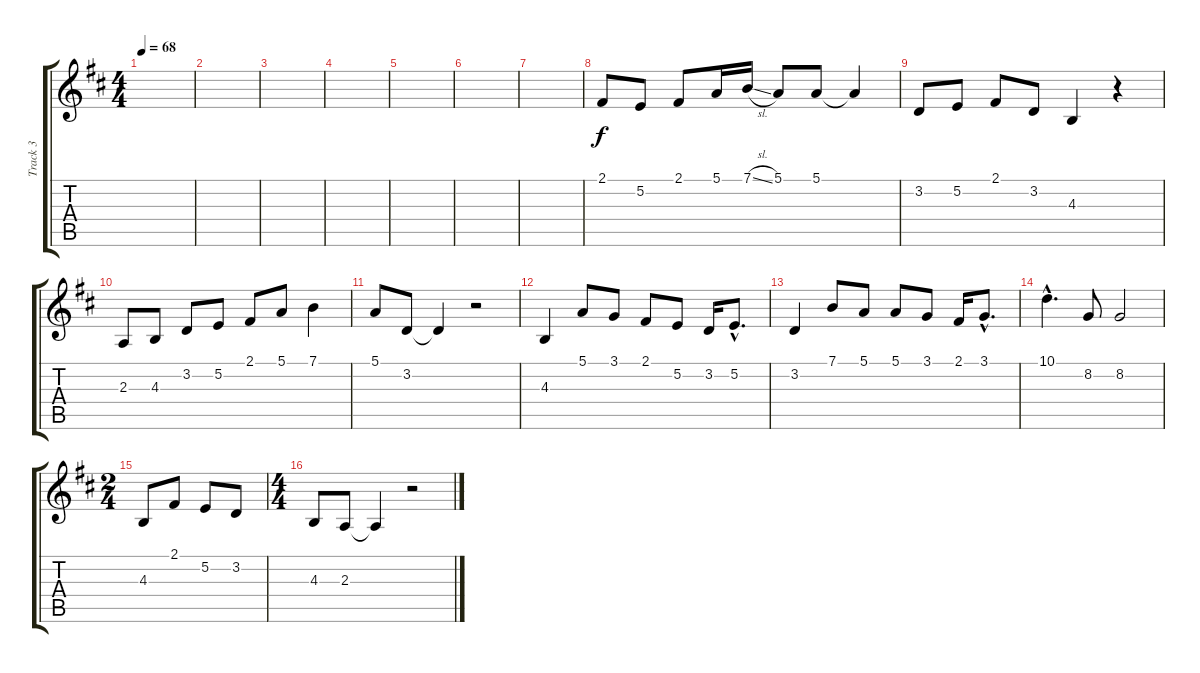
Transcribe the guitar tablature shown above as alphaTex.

\track ("Track 3" "Track 3") {instrument sopranosax}
\staff {score tabs}
\tuning (E4 B3 G3 D3 A2 E2) {hide}
\ts (4 4)
\tempo 68
\clef g2
\ks d
|
|
|
|
|
|
|
2.1.8 5.2.8 2.1.8 5.1.16 7.1{sl}.16 5.1.8 5.1.8 5.1{t}.4 |
3.2.8 5.2.8 2.1.8 3.2.8 4.3.4 r.4 |
2.3.8 4.3.8 3.2.8 5.2.8 2.1.8 5.1.8 7.1.4 |
5.1.8 3.2.8 3.2{t}.4 r.2 |
4.3.4 5.1.8 3.1.8 2.1.8 5.2.8 3.2.16 5.2{hac}.8{d} |
3.2.4 7.1.8 5.1.8 5.1.8 3.1.8 2.1.16 3.1{hac}.8{d} |
10.1{hac}.4{d} 8.2.8 8.2.2 |
\ts (2 4)
4.3.8 2.1.8 5.2.8 3.2.8 |
\ts (4 4)
4.3.8 2.3.8 2.3{t}.4 r.2
